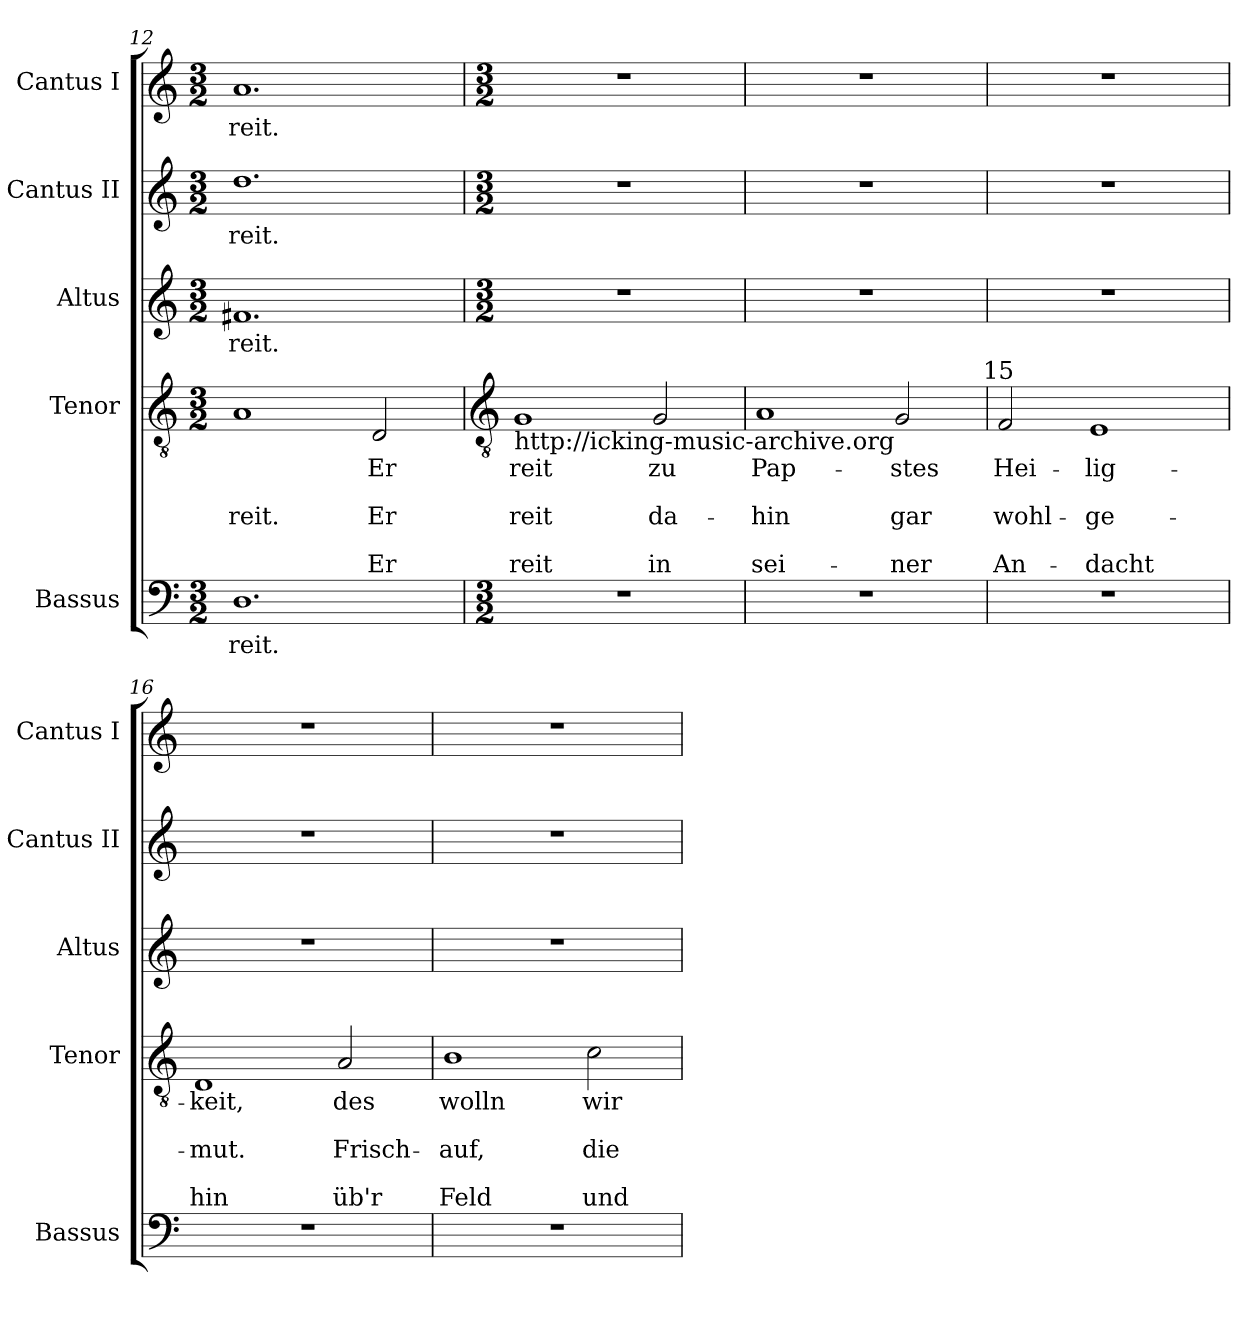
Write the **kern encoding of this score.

**kern	**text	**kern	**text	**text	**text	**text	**text	**kern	**text	**kern	**text	**kern	**text
*part5	*part5	*part4	*part4	*part4	*part4	*part4	*part4	*part3	*part3	*part2	*part2	*part1	*part1
*staff5	*staff5	*staff4	*staff4	*staff4	*staff4	*staff4	*staff4	*staff3	*staff3	*staff2	*staff2	*staff1	*staff1
*I"Bassus	*	*I"Tenor	*	*	*	*	*	*I"Altus	*	*I"Cantus II	*	*I"Cantus I	*
*I'Bassus	*	*I'Tenor	*	*	*	*	*	*I'Altus	*	*I'Cantus II	*	*I'Cantus I	*
*clefF4	*	*clefGv2	*	*	*	*	*	*clefG2	*	*clefG2	*	*clefG2	*
*k[]	*	*k[]	*	*	*	*	*	*k[]	*	*k[]	*	*k[]	*
*C:	*	*C:	*	*	*	*	*	*C:	*	*C:	*	*C:	*
*M3/2	*	*M3/2	*	*	*	*	*	*M3/2	*	*M3/2	*	*M3/2	*
=12	=12	=12	=12	=12	=12	=12	=12	=12	=12	=12	=12	=12	=12
!	!LO:LY:b	!	!	!	!LO:LY:b	!	!	!	!LO:LY:b	!	!LO:LY:b	!	!LO:LY:b
1.D	reit.	1A	.	.	reit.	.	.	1.f#X	reit.	1.dd	reit.	1.a	reit.
!	!	!	!LO:LY:b	!	!LO:LY:b	!	!LO:LY:b	!	!	!	!	!	!
.	.	2D	Er	.	Er	.	Er	.	.	.	.	.	.
!!LO:LB:g=z
=13	=13	=13	=13	=13	=13	=13	=13	=13	=13	=13	=13	=13	=13
*	*	*clefGv2	*	*	*	*	*	*	*	*	*	*	*
*M3/2	*	*	*	*	*	*	*	*M3/2	*	*M3/2	*	*M3/2	*
!	!	!LO:TX:b:t=http&colon;//icking-music-archive.org	!	!	!	!	!	!	!	!	!	!	!
!	!	!	!LO:LY:b	!	!LO:LY:b	!	!LO:LY:b	!	!	!	!	!	!
1.r	.	1G	reit	.	reit	.	reit	1.r	.	1.r	.	1.r	.
!	!	!	!LO:LY:b	!	!LO:LY:b	!	!LO:LY:b	!	!	!	!	!	!
.	.	2G	zu	.	da-	.	-in	.	.	.	.	.	.
=14	=14	=14	=14	=14	=14	=14	=14	=14	=14	=14	=14	=14	=14
!	!	!	!LO:LY:b	!	!LO:LY:b	!	!LO:LY:b	!	!	!	!	!	!
1.r	.	1A	Pap-	.	-hin	.	sei-	1.r	.	1.r	.	1.r	.
!	!	!	!LO:LY:b	!	!LO:LY:b	!	!LO:LY:b	!	!	!	!	!	!
.	.	2G	-stes	.	gar	.	ner	.	.	.	.	.	.
=15	=15	=15	=15	=15	=15	=15	=15	=15	=15	=15	=15	=15	=15
!	!	!LO:TX:a:cj:t=15	!	!	!	!	!	!	!	!	!	!	!
!	!	!	!LO:LY:b	!	!LO:LY:b	!	!LO:LY:b	!	!	!	!	!	!
1.r	.	2F	Hei-	.	-wohl-	.	-An-	1.r	.	1.r	.	1.r	.
!	!	!	!LO:LY:b	!	!LO:LY:b	!	!LO:LY:b	!	!	!	!	!	!
.	.	1E	-lig-	.	-ge-	.	-dacht	.	.	.	.	.	.
=16	=16	=16	=16	=16	=16	=16	=16	=16	=16	=16	=16	=16	=16
!	!	!	!LO:LY:b	!	!LO:LY:b	!	!LO:LY:b	!	!	!	!	!	!
1.r	.	1D	keit,	.	mut.	.	hin	1.r	.	1.r	.	1.r	.
!	!	!	!LO:LY:b	!	!LO:LY:b	!	!LO:LY:b	!	!	!	!	!	!
.	.	2A	des	.	Frisch-	.	-üb'r	.	.	.	.	.	.
=17	=17	=17	=17	=17	=17	=17	=17	=17	=17	=17	=17	=17	=17
!	!	!	!LO:LY:b	!	!LO:LY:b	!	!LO:LY:b	!	!	!	!	!	!
1.r	.	1B	wolln	.	auf,	.	Feld	1.r	.	1.r	.	1.r	.
!	!	!	!LO:LY:b	!	!LO:LY:b	!	!LO:LY:b	!	!	!	!	!	!
.	.	2c	wir	.	die	.	und	.	.	.	.	.	.
=	=	=	=	=	=	=	=	=	=	=	=	=	=
*-	*-	*-	*-	*-	*-	*-	*-	*-	*-	*-	*-	*-	*-
